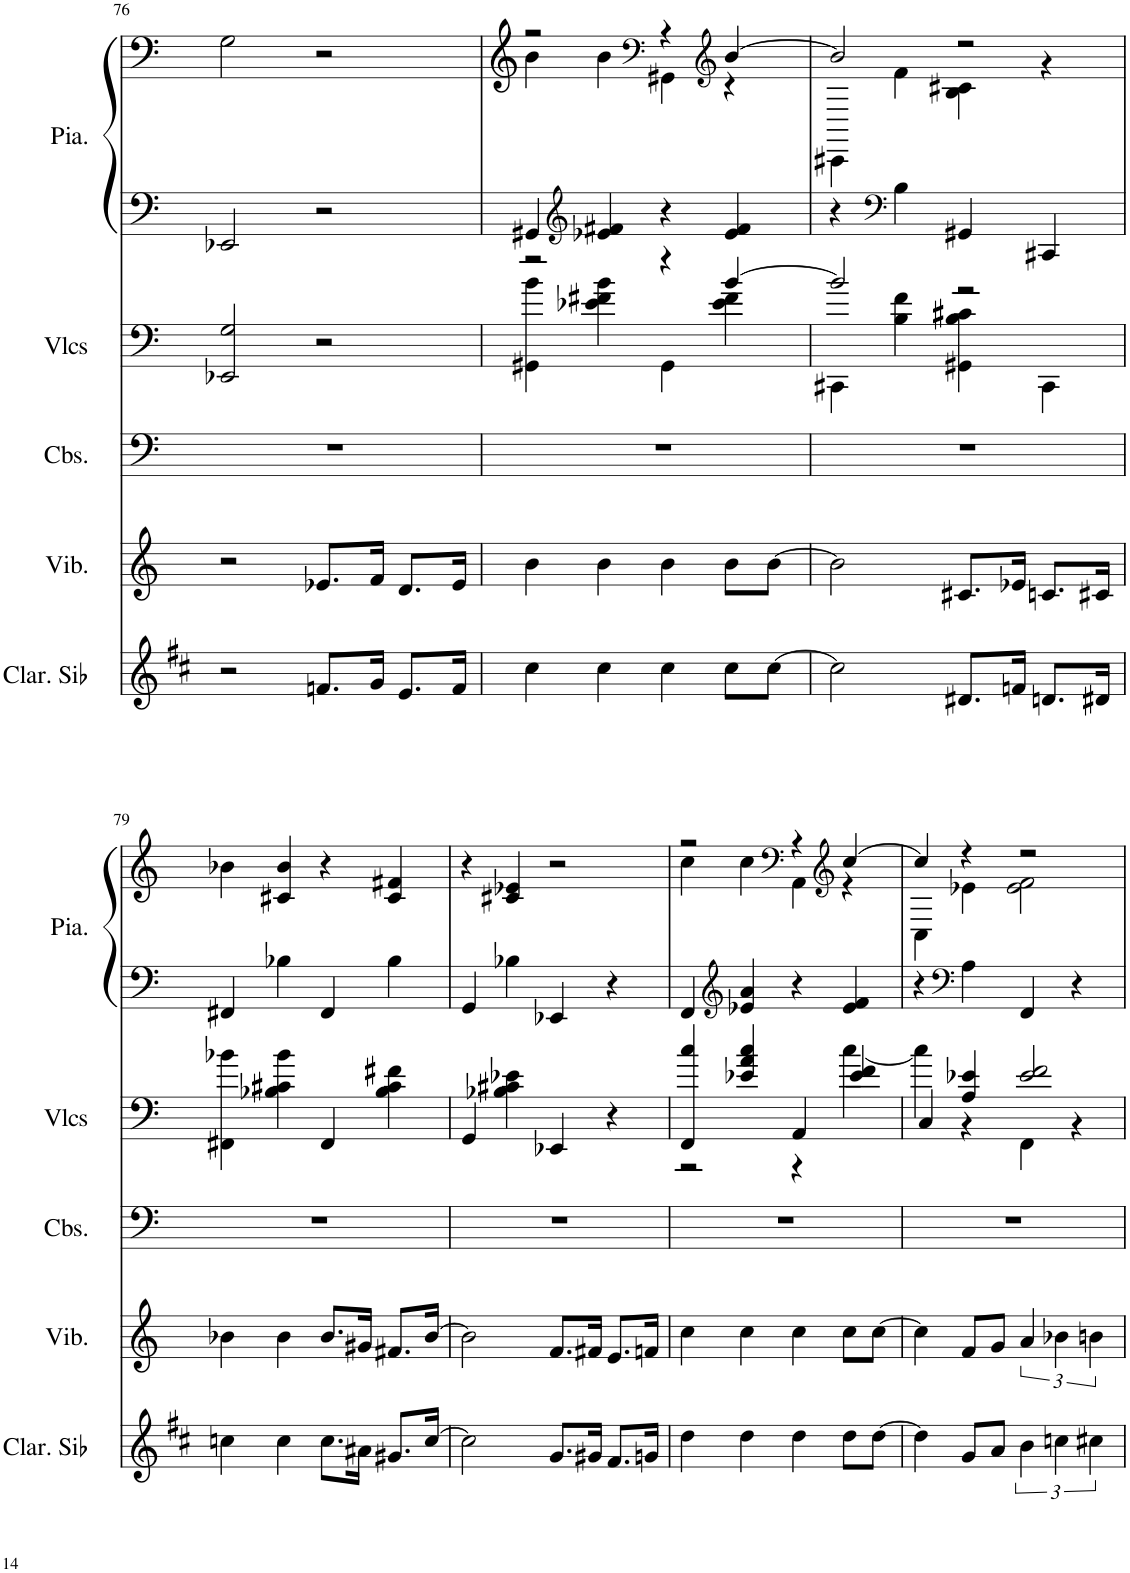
**kern	**kern	**kern	**kern	**kern	**kern
*part5	*part4	*part3	*part2	*part1	*part1
*staff6	*staff5	*staff4	*staff3	*staff2	*staff1
*I"Clarinette en Sib	*I"Vibraphone, Vibraphone	*I"Contrebasses, String Ensemble 1	*I"Violoncelles, String Ensemble 1	*I"Piano, Acoustic Grand Piano	*
*I'Clar. Sib	*I'Vib.	*I'Cbs.	*I'Vlcs	*I'Pia.	*
!!LO:PB:g=z
*clefG2	*clefG2	*clefF4	*clefF4	*clefF4	*clefF4
*Trd1c2	*	*Trd7c12	*	*	*
*k[f#c#]	*k[]	*k[]	*k[]	*k[]	*k[]
*M4/4	*M4/4	*M4/4	*M4/4	*M4/4	*M4/4
=76	=76	=76	=76	=76	=76
2r	2r	1r	2EE-X/ 2G/	2EE-X/	2G\
8.fn/L	8.e-X/L	.	2r	2r	2r
16g/Jk	16f/Jk	.	.	.	.
8.e/L	8.d/L	.	.	.	.
16f/Jk	16e-/Jk	.	.	.	.
=77	=77	=77	=77	=77	=77
*	*	*	*^	*	*^
4cc#\	4b\	1r	2r	4GG#X\ 4b\	4GG#X/	2r	4b\
*	*	*	*	*	*clefG2	*	*
4cc#\	4b\	.	.	4e-X\ 4f#X\ 4b\	4e-X/ 4f#X/	.	4b\
*	*	*	*	*	*	*clefF4	*
4cc#\	4b\	.	4r	4GG#\	4r	4r	4GG#X\
*	*	*	*	*	*	*clefG2	*
8cc#\L	8b\L	.	[4b/	4e-\ 4f#\	4e-/ 4f#/	[4b/	4r
[8cc#\J	[8b\J	.	.	.	.	.	.
=78	=78	=78	=78	=78	=78	=78	=78
2cc#\]	2b\]	1r	2b/]	4CC#X\	4r	2b/]	4CC#X\
*	*	*	*	*	*clefF4	*	*
.	.	.	.	4B\ 4f\	4B\	.	4f\
8.d#X/L	8.c#X/L	.	2r	4GG#X\ 4B\ 4c#X\	4GG#X/	2r	4B\ 4c#X\
16fn/Jk	16e-X/Jk	.	.	.	.	.	.
8.dn/L	8.cn/L	.	.	4CC#\	4CC#X/	.	4r
16d#X/Jk	16c#X/Jk	.	.	.	.	.	.
*	*	*	*v	*v	*	*v	*v
!!LO:LB:g=z
=79	=79	=79	=79	=79	=79
4ccn\	4b-X\	1r	4FF#X\ 4b-X\	4FF#X/	4b-X\
4cc\	4b-\	.	4B-X\ 4c#X\ 4b-\	4B-X\	4c#X/ 4b-/
8.cc\L	8.b-/L	.	4FF#/	4FF#/	4r
16a#X\Jk	16g#X/Jk	.	.	.	.
8.g#X/L	8.f#X/L	.	4B-\ 4c#\ 4f#X\	4B-\	4c#/ 4f#X/
[16cc/Jk	[16b-/Jk	.	.	.	.
=80	=80	=80	=80	=80	=80
2cc\]	2b-\]	1r	4GG/	4GG/	4r
.	.	.	4B-X\ 4c#X\ 4e-X\	4B-X\	4c#X/ 4e-X/
8.g/L	8.f/L	.	4EE-X/	4EE-X/	2r
16g#X/Jk	16f#X/Jk	.	.	.	.
8.f#/L	8.e/L	.	4r	4r	.
16gn/Jk	16fn/Jk	.	.	.	.
=81	=81	=81	=81	=81	=81
*	*	*	*^	*	*^
4dd\	4cc\	1r	4FF/ 4cc/	2r	4FF/	2r	4cc\
*	*	*	*	*	*clefG2	*	*
4dd\	4cc\	.	4e-X/ 4a/ 4cc/	.	4e-X/ 4a/	.	4cc\
*	*	*	*	*	*	*clefF4	*
4dd\	4cc\	.	4AA/	4r	4r	4r	4AA\
*	*	*	*	*	*	*clefG2	*
8dd\L	8cc\L	.	4e-/ 4f/	[4cc\	4e-/ 4f/	[4cc/	4r
[8dd\J	[8cc\J	.	.	.	.	.	.
=82	=82	=82	=82	=82	=82	=82	=82
4dd\]	4cc\]	1r	4C/	4cc\]	4r	4cc/]	4C\
*	*	*	*	*	*clefF4	*	*
8g/L	8f/L	.	4A/ 4e-X/	4r	4A\	4r	4e-X\
8a/J	8g/J	.	.	.	.	.	.
6b\	6a/	.	2e-/ 2f/	4FF\	4FF/	2r	2e-\ 2f\
6ccn\	6b-X\	.	.	.	.	.	.
.	.	.	.	4r	4r	.	.
6cc#X\	6bn\	.	.	.	.	.	.
*	*	*	*v	*v	*	*v	*v
=	=	=	=	=	=
*-	*-	*-	*-	*-	*-
